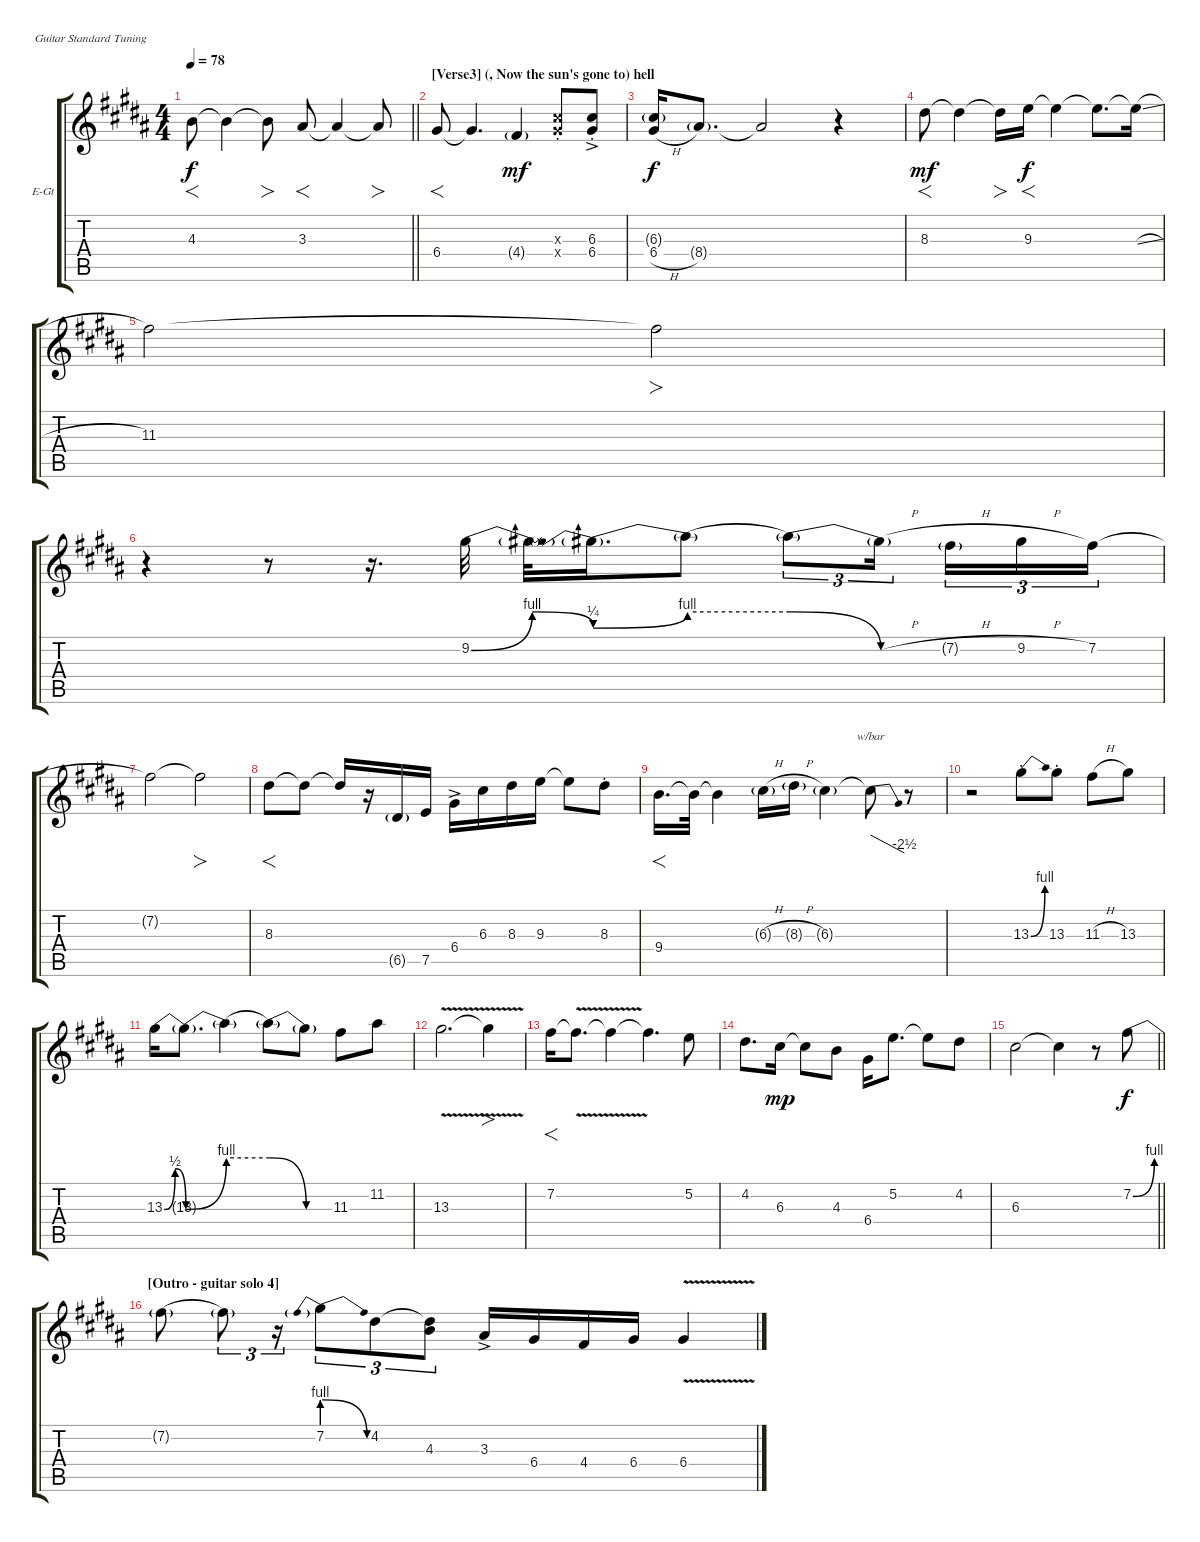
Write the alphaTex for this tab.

\bracketExtendMode groupsimilarinstruments
\firstSystemTrackNameOrientation horizontal
\otherSystemsTrackNameOrientation horizontal
\track ("Guitar" "E-Gt") {instrument overdrivenguitar}
\staff {score tabs}
\tuning (E4 B3 G3 D3 A2 E2)
\ts (4 4)
\tempo 78
\clef g2
\barLineRight lightlight
\ks g#minor
4.3.8{f dy f} 4.3{t}.4 4.3{t}.8{fo} 3.3.8{f} 3.3{t}.4 3.3{t}.8{fo} |
\section ("" "[Verse3] (, Now the sun's gone to) hell ")
6.4.8{f} 6.4{t}.4{d} 4.4{g}.4{dy mf} (6.3{st x} 6.4{st x}).8 (6.3{ac st} 6.4{st}).8 |
(6.3{g} 6.4{h}).16{dy f} 8.4{g}.8{d} 8.4{t}.2 r.4 |
8.3.8{f dy mf} 8.3{t}.4 8.3{t}.16{fo} 9.3.16{f dy f} 9.3{t}.4 9.3{t}.8{d} 9.3{sl t}.16 |
11.3.2 11.3{t}.2{fo} |
r.4 r.8 r.16{d} 9.2{be (bendrelease 3.5999999999999996 0 17.4 4 39 4 55.8 1)}.32 9.2{t}.32 9.2{be (prebendbend 0 1 18.599999999999998 4) t}.16{d} 9.2{be (hold 0 4 60 4) t}.8 9.2{be (release 15.6 4 59.4 0) t}.8{tu (3 2)} 9.2{be (hold 0 0 60 0) h t}.16{tu (3 2)} 7.2{h g}.16{tu (3 2)} 9.2{h}.16{tu (3 2)} 7.2.16{tu (3 2)} |
7.2{t}.2 7.2{t}.2{fo} |
8.3.8{f} 8.3{t}.8 8.3{t}.16 r.16 6.5{g}.16 7.5.16 6.4{ac}.16 6.3.16 8.3.16 9.3.16 9.3{t}.8 8.3{st}.8 |
9.4.16{f d} 9.4{t}.32 9.4{t}.4 6.3{h g}.16 8.3{h g}.16 6.3{g}.4 6.3{t}.8{tbe (dive default 5.3999999999999995 0 58.199999999999996 -10)} r.8 |
r.2 13.3{be (bend 3 0 30 4) st}.8 13.3{st}.8 11.3{h}.8 13.3.8 |
13.3{be (bendrelease 5.3999999999999995 0 17.4 2 26.4 2 43.199999999999996 0)}.16 13.3{be (bend 0 0 24 4) t}.8{d} 13.3{be (hold 0 4 60 4) t}.4 13.3{be (release 46.8 4 60 0) t}.8 13.3{be (hold 0 0 60 0) t}.8 11.3.8 11.2.8 |
13.3{v}.2{d} 13.3{t}.4{fo} |
7.2.16{f} 7.2{v t}.8{d} 7.2{t}.4 7.2{t}.4{d} 5.2.8 |
4.2.8{d} 6.3.16{dy mp} 6.3{t}.8 4.3.8 6.4.16 5.2.8{d} 5.2{t}.8 4.2.8 |
\barLineRight lightlight
6.3.2 6.3{t}.4 r.8 7.2{be (bend 0 0 25.8 4)}.8{dy f} |
\section ("" "[Outro - guitar solo 4] ")
7.2{be (hold 0 0 60 0) t}.8 7.2{be (hold 0 0 60 0) t}.8{tu (3 2)} r.16{tu (3 2)} 7.2{be (prebendrelease 0 4 7.8 0)}.8{tu (3 2)} 4.2.8{tu (3 2)} (4.3 4.2{t}).8{tu (3 2)} 3.3{ac}.16 6.4.16 4.4.16 6.4.16 6.4{v}.4
